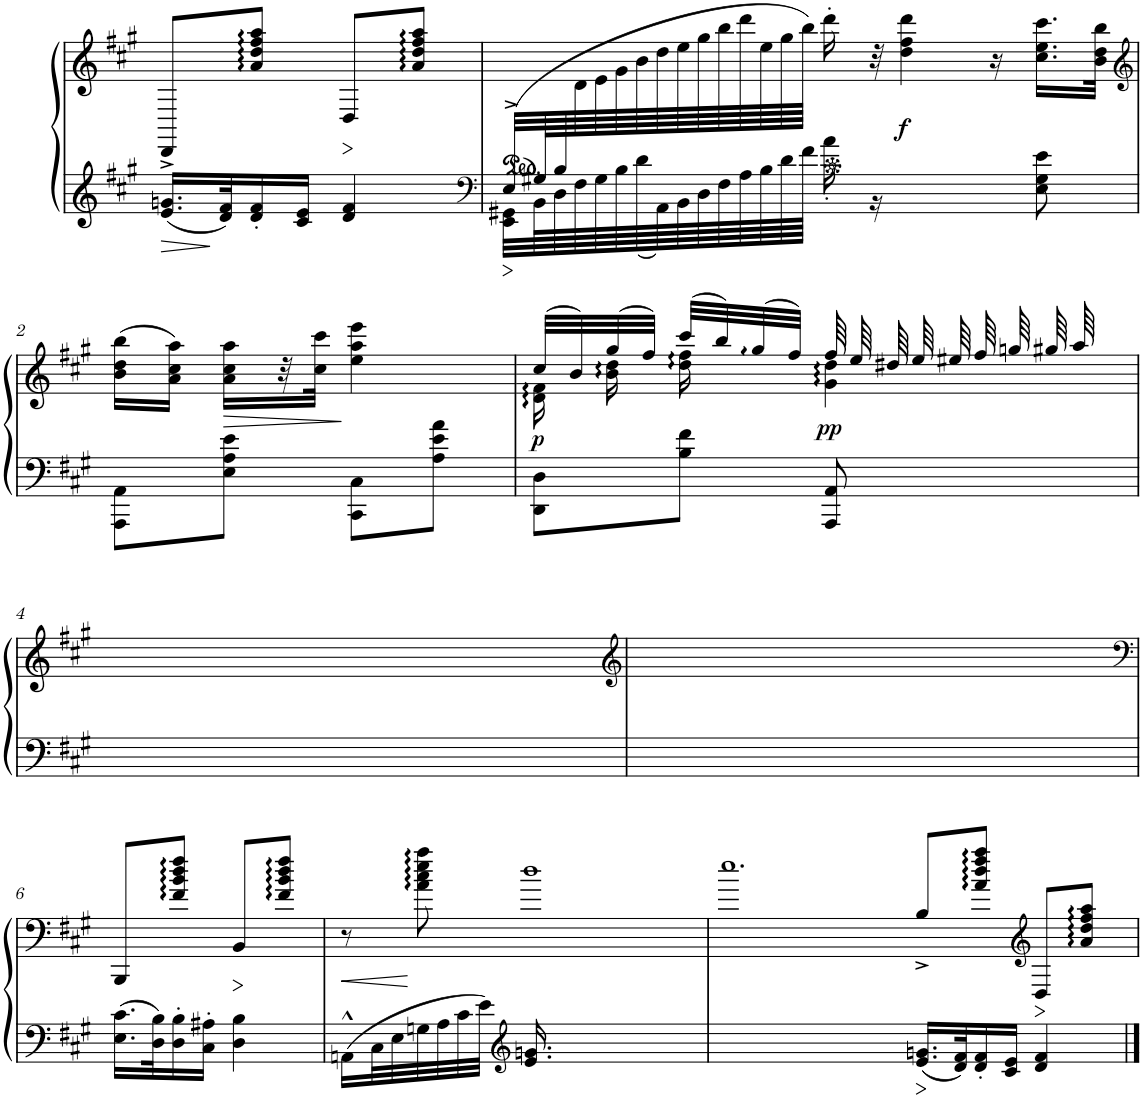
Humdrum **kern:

**kern	**kern	**dynam
*part1	*part1	*part1
*staff2	*staff1	*staff1/2
*I"Piano	*	*
*I'Pno	*	*
*clefG2	*clefG2	*
*k[f#c#g#]	*k[f#c#g#]	*
=	=	=
16.e/ 16.gn/LL	8DD^/L	.
32d/ 32f#/K	.	]
16d/' 16f#/'	8a/:: 8dd/:: 8ff#/:: 8aa/::J	.
16c#/ 16e/JJ	.	.
!	!	!LO:HP:b
4d/ 4f#/	8D/L	>
.	8a/:: 8dd/:: 8ff#/:: 8aa/::J	.
=1	=1	=1
*clefF4	*	*
!	!	!LO:HP:b=2
*^	*^	*
(>32E^/LLL	32EE\ 32GG#X\LLL	4ryy	16ryy	>
64G#X/L	64BB\L	.	.	.
64B/	64D\	.	.	.
8.ryy	64F#\	.	64d\	.
.	64G#\	.	64e\	.
.	64B\	.	64g#\	.
.	64d\	.	64b\	.
.	64AA\	.	64dd\	.
.	64BB\	.	64ee\	.
.	64D\	.	64gg#\	.
.	64F#\	.	64bb\	.
.	64A\	.	64ddd\	.
.	64B\	.	64ee\	.
.	64d\	.	64gg#\	.
.	64f#\JJJJ	.	64bb\JJJJ)	.
4ryy	16a'\	16ddd'\	2ryy	.
.	16r	32r	.	.
!	!	!	!	!LO:DY:b
.	.	4dd\ 4ff#\ 4ddd\	.	f
.	4ryy	.	.	.
8ryy	.	.	.	.
.	.	16r	.	.
32ryy	8ryy	.	.	.
8E\ 8G#\ 8e\	.	16.cc#\ 16.ee\ 16.ccc#\LL	.	.
.	32ryy	32b\ 32dd\ 32bb\JJk	32ryy	.
*v	*v	*	*	*
*	*v	*v	*
!!LO:LB:g=z
=2	=2	=2
*	*clefG2	*
8AAA\ 8AA\L	(>16b\ 16dd\ 16bb\LL	.
.	16a\ 16cc#\ 16aa\JJ)	.
!	!	!LO:HP:b
8E\ 8A\ 8e\J	16a\ 16cc#\ 16aa\LL	>
.	32r	.
.	32cc#\ 32ccc#\JJJ	.
8CC#\ 8C#\L	4ee\ 4aa\ 4eee\	]
8A\ 8e\ 8a\J	.	.
=3	=3	=3
*	*^	*
!	!	!	!LO:DY:b
8DD\ 8D\L	(>32cc#/LLL	16d\:: 16f#\::	p
.	32b/)	.	.
.	(>32gg#/	16b\:: 16dd\::	.
.	32ff#/JJJ)	.	.
8B\ 8f#\J	(>32ccc#/LLL	16dd\:: 16ff#\::	.
.	32bb/)	.	.
.	(>32gg#::/	16ryy	.
.	32ff#/JJJ)	.	.
!	!	!	!LO:DY:b
8AAA/ 8AA/	64ff#/	4g#\:: 4dd\::	pp
.	64ee/	.	.
.	64dd#X/	.	.
.	64ee/	.	.
.	64ee#X/	.	.
.	64ff#/	.	.
.	64ggn/	.	.
.	64gg#X/	.	.
8ryy	64aa/	.	.
.	16..ryy	.	.
*	*v	*v	*
!!LO:LB:g=z
=4	=4	=4
1ryy	1ryy	.
=5	=5	=5
*	*clefG2	*
1ryy	1ryy	.
.	.	]
!!LO:LB:g=z
=6	=6	=6
*	*clefF4	*
!	!	!LO:HP:b
16.E\ 16.c#\LL	8BBB/L	>
32D\ 32B\K	.	.
16D\' 16B\'	8f#/:: 8b/:: 8dd/:: 8ff#/::J	.
16C#\' 16A#X\'JJ	.	.
!	!	!LO:HP:n=1:b
4D\ 4B\	8BB/L	] >
.	8f#/:: 8b/:: 8dd/:: 8ff#/::J	.
=7	=7	=7
!	!	!LO:HP:b
16AAn^^\LL	8r	<
32C#\L	.	.
32E\	.	.
32Gn\	8a\:: 8cc#\:: 8ee\:: 8aa\::	]
32A\	.	.
32c#\	.	.
32e\JJJ	.	.
*clefG2	*	*
16.e/ 16.gn/	[2.dd	.
2ryy	.	.
8ryy	.	.
32ryy	.	.
16.ryy	4ryy	.
8ryy	.	.
32ryy	.	.
=8	=8	=8
1ryy	[1ee	.
16.ryy	4dd]	]
32ryy	.	.
.	4ryy	.
16.e/ 16.gn/LL	8B^/L	.
32d/ 32f#/K	.	.
16d/' 16f#/'	8a/:: 8dd/:: 8ff#/:: 8aa/::J	.
16c#/ 16e/JJ	.	.
*	*clefG2	*
!	!	!LO:HP:n=1:b
4d/ 4f#/	8D/L	[ >
.	8a/:: 8dd/:: 8ff#/:: 8aa/::J	.
=9	=9	=9
2ryy	2ee]	.
=	=	=
*-	*-	*-
